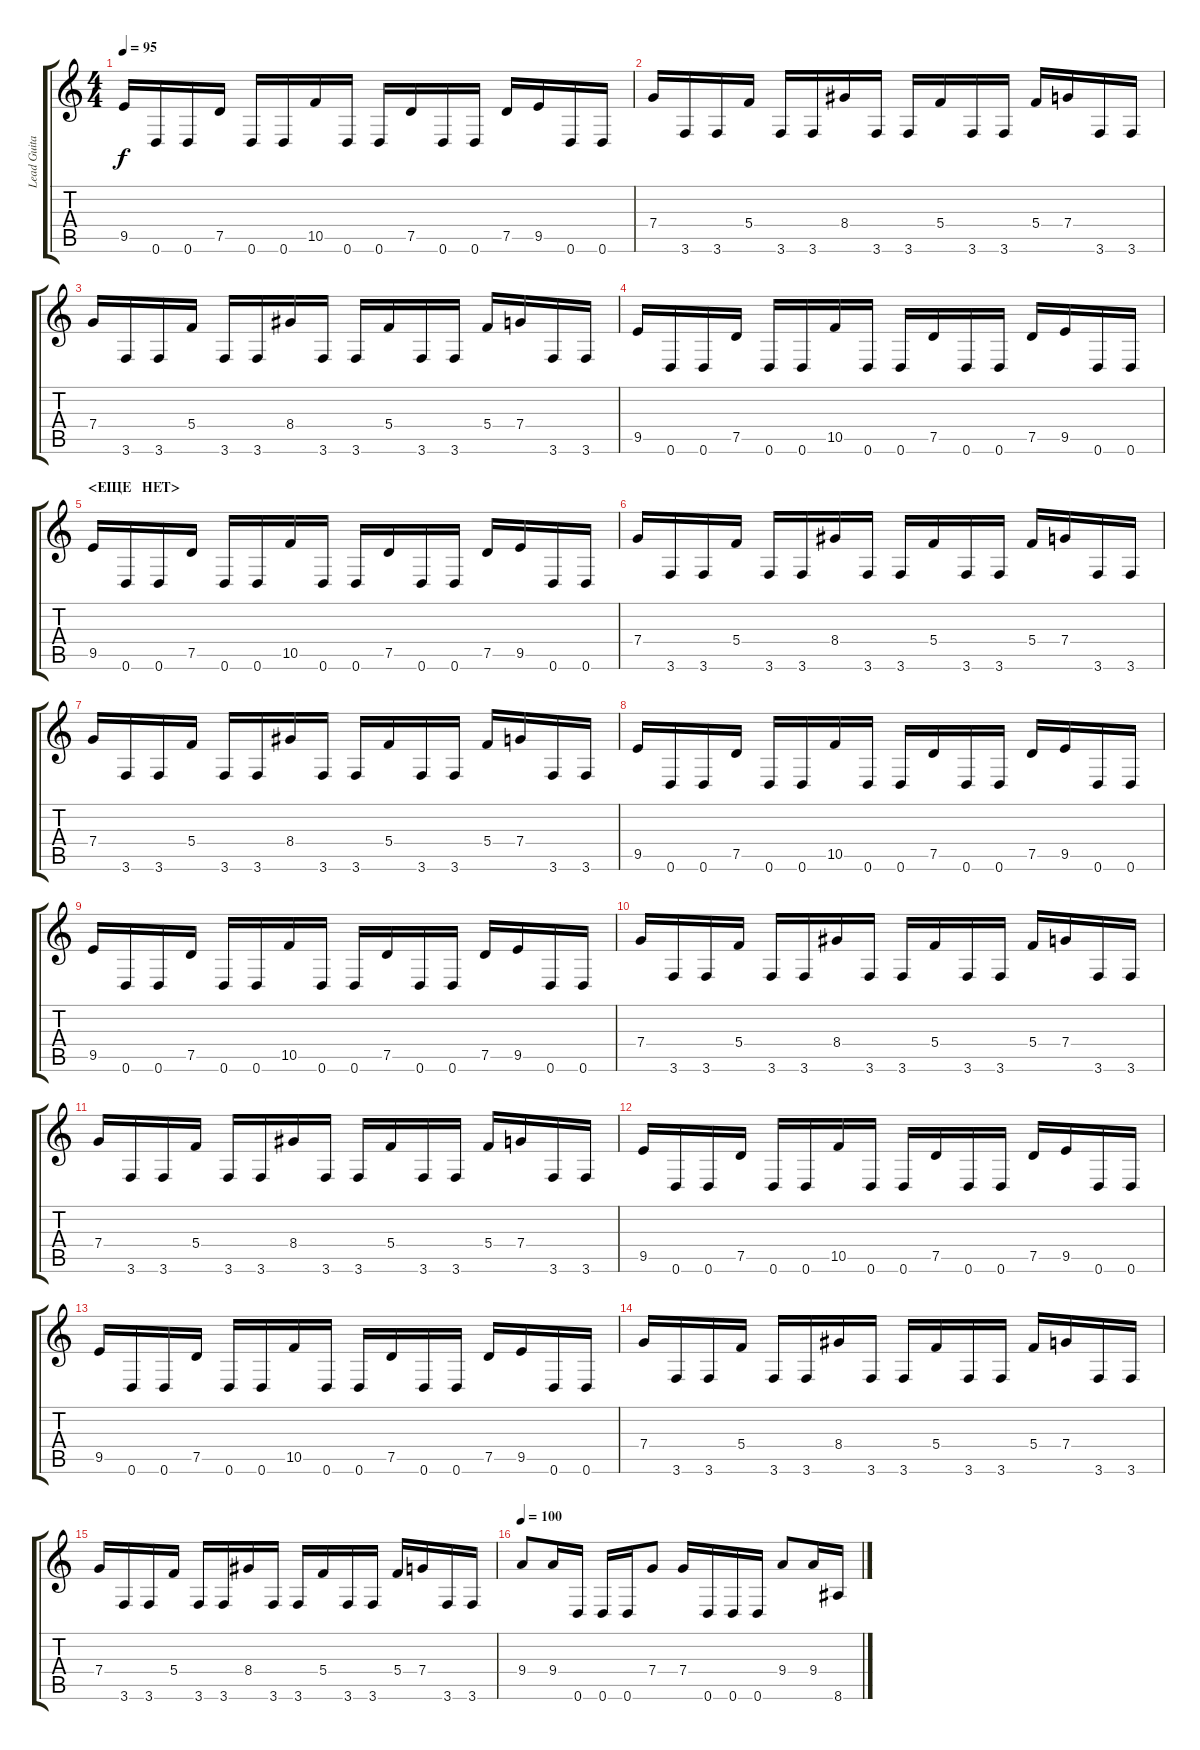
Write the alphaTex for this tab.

\track ("Lead Guitar 2" "Lead Guita") {instrument distortionguitar}
\staff {score tabs}
\tuning (D4 A3 F3 C3 G2 D2) {hide}
\ts (4 4)
\tempo 95
\clef g2
\ks c
9.5.16{dy f} 0.6.16 0.6.16 7.5.16 0.6.16 0.6.16 10.5.16 0.6.16 0.6.16 7.5.16 0.6.16 0.6.16 7.5.16 9.5.16 0.6.16 0.6.16 |
7.4.16 3.6.16 3.6.16 5.4.16 3.6.16 3.6.16 8.4.16 3.6.16 3.6.16 5.4.16 3.6.16 3.6.16 5.4.16 7.4.16 3.6.16 3.6.16 |
7.4.16 3.6.16 3.6.16 5.4.16 3.6.16 3.6.16 8.4.16 3.6.16 3.6.16 5.4.16 3.6.16 3.6.16 5.4.16 7.4.16 3.6.16 3.6.16 |
9.5.16 0.6.16 0.6.16 7.5.16 0.6.16 0.6.16 10.5.16 0.6.16 0.6.16 7.5.16 0.6.16 0.6.16 7.5.16 9.5.16 0.6.16 0.6.16 |
\section ("" "<ЕЩЕ   НЕТ>")
9.5.16 0.6.16 0.6.16 7.5.16 0.6.16 0.6.16 10.5.16 0.6.16 0.6.16 7.5.16 0.6.16 0.6.16 7.5.16 9.5.16 0.6.16 0.6.16 |
7.4.16 3.6.16 3.6.16 5.4.16 3.6.16 3.6.16 8.4.16 3.6.16 3.6.16 5.4.16 3.6.16 3.6.16 5.4.16 7.4.16 3.6.16 3.6.16 |
7.4.16 3.6.16 3.6.16 5.4.16 3.6.16 3.6.16 8.4.16 3.6.16 3.6.16 5.4.16 3.6.16 3.6.16 5.4.16 7.4.16 3.6.16 3.6.16 |
9.5.16 0.6.16 0.6.16 7.5.16 0.6.16 0.6.16 10.5.16 0.6.16 0.6.16 7.5.16 0.6.16 0.6.16 7.5.16 9.5.16 0.6.16 0.6.16 |
9.5.16 0.6.16 0.6.16 7.5.16 0.6.16 0.6.16 10.5.16 0.6.16 0.6.16 7.5.16 0.6.16 0.6.16 7.5.16 9.5.16 0.6.16 0.6.16 |
7.4.16 3.6.16 3.6.16 5.4.16 3.6.16 3.6.16 8.4.16 3.6.16 3.6.16 5.4.16 3.6.16 3.6.16 5.4.16 7.4.16 3.6.16 3.6.16 |
7.4.16 3.6.16 3.6.16 5.4.16 3.6.16 3.6.16 8.4.16 3.6.16 3.6.16 5.4.16 3.6.16 3.6.16 5.4.16 7.4.16 3.6.16 3.6.16 |
9.5.16 0.6.16 0.6.16 7.5.16 0.6.16 0.6.16 10.5.16 0.6.16 0.6.16 7.5.16 0.6.16 0.6.16 7.5.16 9.5.16 0.6.16 0.6.16 |
9.5.16 0.6.16 0.6.16 7.5.16 0.6.16 0.6.16 10.5.16 0.6.16 0.6.16 7.5.16 0.6.16 0.6.16 7.5.16 9.5.16 0.6.16 0.6.16 |
7.4.16 3.6.16 3.6.16 5.4.16 3.6.16 3.6.16 8.4.16 3.6.16 3.6.16 5.4.16 3.6.16 3.6.16 5.4.16 7.4.16 3.6.16 3.6.16 |
7.4.16 3.6.16 3.6.16 5.4.16 3.6.16 3.6.16 8.4.16 3.6.16 3.6.16 5.4.16 3.6.16 3.6.16 5.4.16 7.4.16 3.6.16 3.6.16 |
\section ("" "")
\tempo 100
9.4.8 9.4.16 0.6.16 0.6.16 0.6.16 7.4.8 7.4.16 0.6.16 0.6.16 0.6.16 9.4.8 9.4.16 8.6.16
